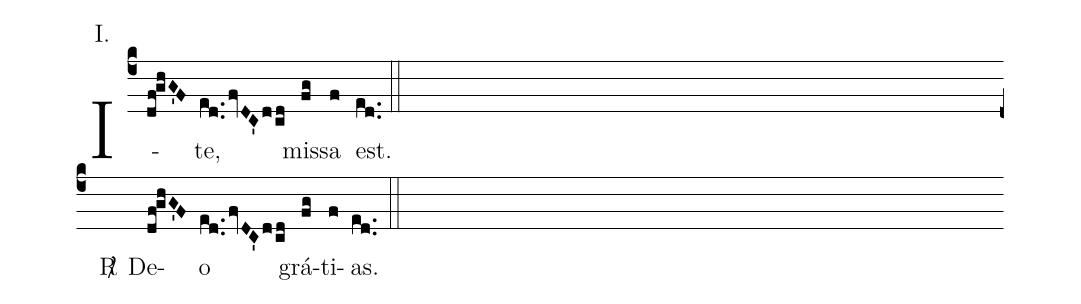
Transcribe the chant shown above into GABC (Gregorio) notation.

annotation:I.;
%%
(c4) I(df!ghG'F)te,(ed..fvDC'd/cd) mis(fg)sa(f) est.(ed..) (::) (Z)
<sp>R/</sp>() De(df!ghG'F)o(ed..fvDC'd/cd) grá(fg)ti(f)as.(ed..) (::)
